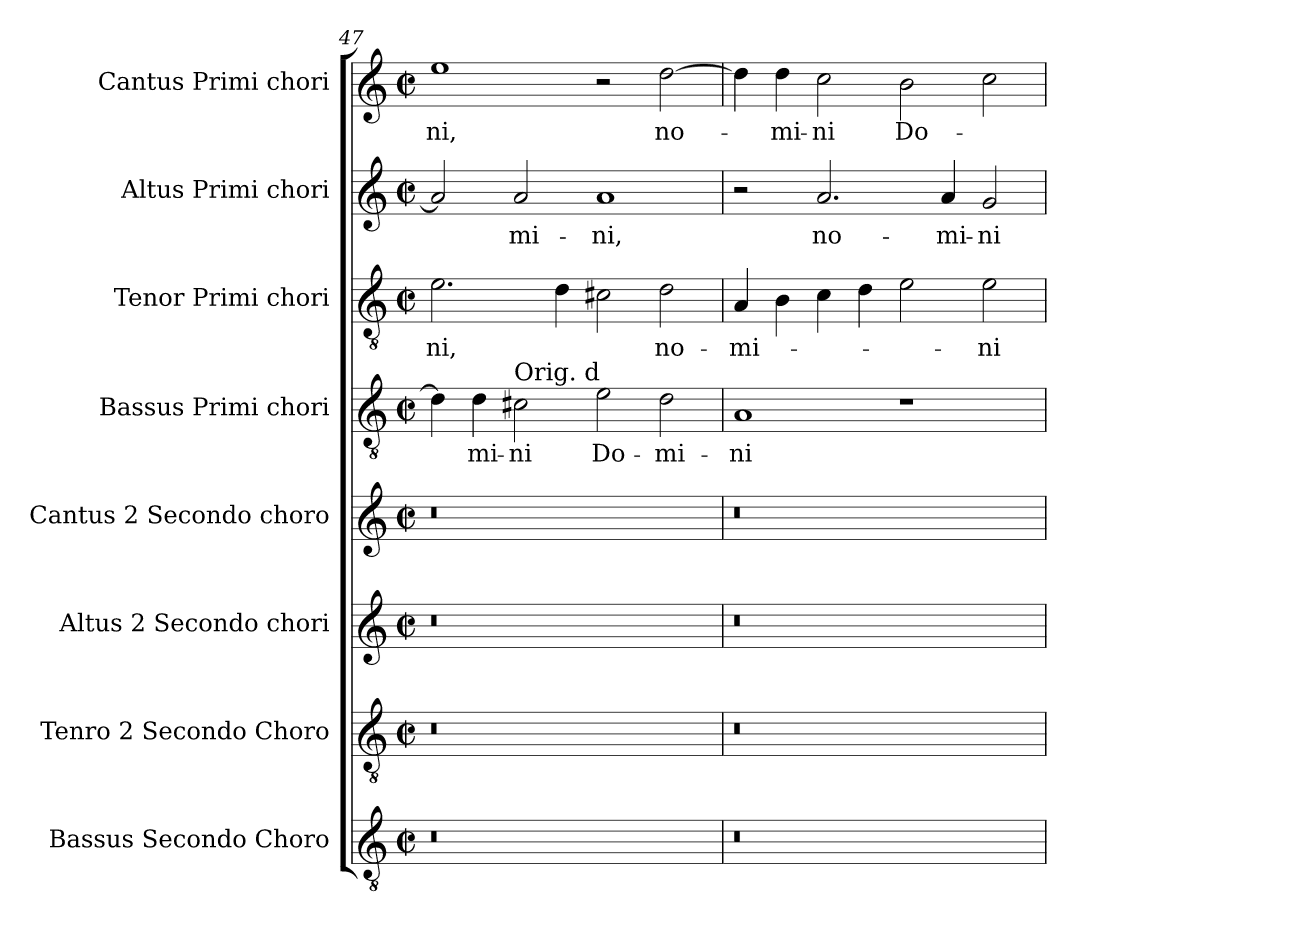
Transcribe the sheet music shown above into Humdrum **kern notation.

**kern	**kern	**kern	**kern	**kern	**text	**kern	**text	**kern	**text	**kern	**text
*part8	*part7	*part6	*part5	*part4	*part4	*part3	*part3	*part2	*part2	*part1	*part1
*staff8	*staff7	*staff6	*staff5	*staff4	*staff4	*staff3	*staff3	*staff2	*staff2	*staff1	*staff1
*I"Bassus  Secondo Choro	*I"Tenro 2  Secondo Choro	*I"Altus 2  Secondo chori	*I"Cantus 2  Secondo choro	*I"Bassus  Primi chori	*	*I"Tenor  Primi chori	*	*I"Altus  Primi chori	*	*I"Cantus  Primi chori	*
*I'Ch	*I'Ch	*I'Ch	*I'Ch	*I'Ch	*	*I'Ch	*	*I'Ch	*	*I'Ch	*
!!LO:PB:g=z
*clefGv2	*clefGv2	*clefG2	*clefG2	*clefGv2	*	*clefGv2	*	*clefG2	*	*clefG2	*
*	*	*	*	*	*	*	*	*k[]	*	*	*
*	*	*	*	*	*	*	*	*C:	*	*	*
*M2/2	*M2/2	*M2/2	*M2/2	*M2/2	*	*M2/2	*	*M2/2	*	*M2/2	*
*met(c|)	*met(c|)	*met(c|)	*met(c|)	*met(c|)	*	*met(c|)	*	*met(c|)	*	*met(c|)	*
=47	=47	=47	=47	=47	=47	=47	=47	=47	=47	=47	=47
!	!	!	!	!	!	!	!LO:LY:b:cj	!	!	!	!LO:LY:b:cj
0r	0r	0r	0r	4d\]	.	2.e\	-ni,	2a/]	.	1ee	-ni,
!	!	!	!	!	!LO:LY:b	!	!	!	!	!	!
.	.	.	.	4d\	-mi-	.	.	.	.	.	.
!	!	!	!	!LO:TX:a:t=Orig. d	!	!	!	!	!	!	!
!	!	!	!	!	!LO:LY:b:rj	!	!	!	!LO:LY:b:cj	!	!
.	.	.	.	2c#\	-ni	.	.	2a/	-mi-	.	.
.	.	.	.	.	.	4d\	.	.	.	.	.
!	!	!	!	!	!LO:LY:b:cj	!	!	!	!LO:LY:b:cj	!	!
.	.	.	.	2e\	Do-	2c#X\	.	1a	-ni,	2r	.
!	!	!	!	!	!LO:LY:b:cj	!	!LO:LY:b:cj	!	!	!	!LO:LY:b:cj
.	.	.	.	2d\	-mi-	2d\	no-	.	.	[>2dd\	no-
=48	=48	=48	=48	=48	=48	=48	=48	=48	=48	=48	=48
!	!	!	!	!	!LO:LY:b:cj	!	!LO:LY:b:cj	!	!	!	!
0r	0r	0r	0r	1A	-ni	4A/	-mi-	2r	.	4dd\]	.
!	!	!	!	!	!	!	!	!	!	!	!LO:LY:b
.	.	.	.	.	.	4B\	.	.	.	4dd\	-mi-
!	!	!	!	!	!	!	!	!	!LO:LY:b:cj	!	!LO:LY:b:rj
.	.	.	.	.	.	4c\	.	2.a/	no-	2cc\	-ni
.	.	.	.	.	.	4d\	.	.	.	.	.
!	!	!	!	!	!	!	!	!	!	!	!LO:LY:b:cj
.	.	.	.	1r	.	2e\	.	.	.	2b\	Do-
!	!	!	!	!	!	!	!	!	!LO:LY:b	!	!
.	.	.	.	.	.	.	.	4a/	-mi-	.	.
!	!	!	!	!	!	!	!LO:LY:b:cj	!	!LO:LY:b:rj	!	!
.	.	.	.	.	.	2e\	-ni	2g/	-ni	2cc\	.
=	=	=	=	=	=	=	=	=	=	=	=
*-	*-	*-	*-	*-	*-	*-	*-	*-	*-	*-	*-
